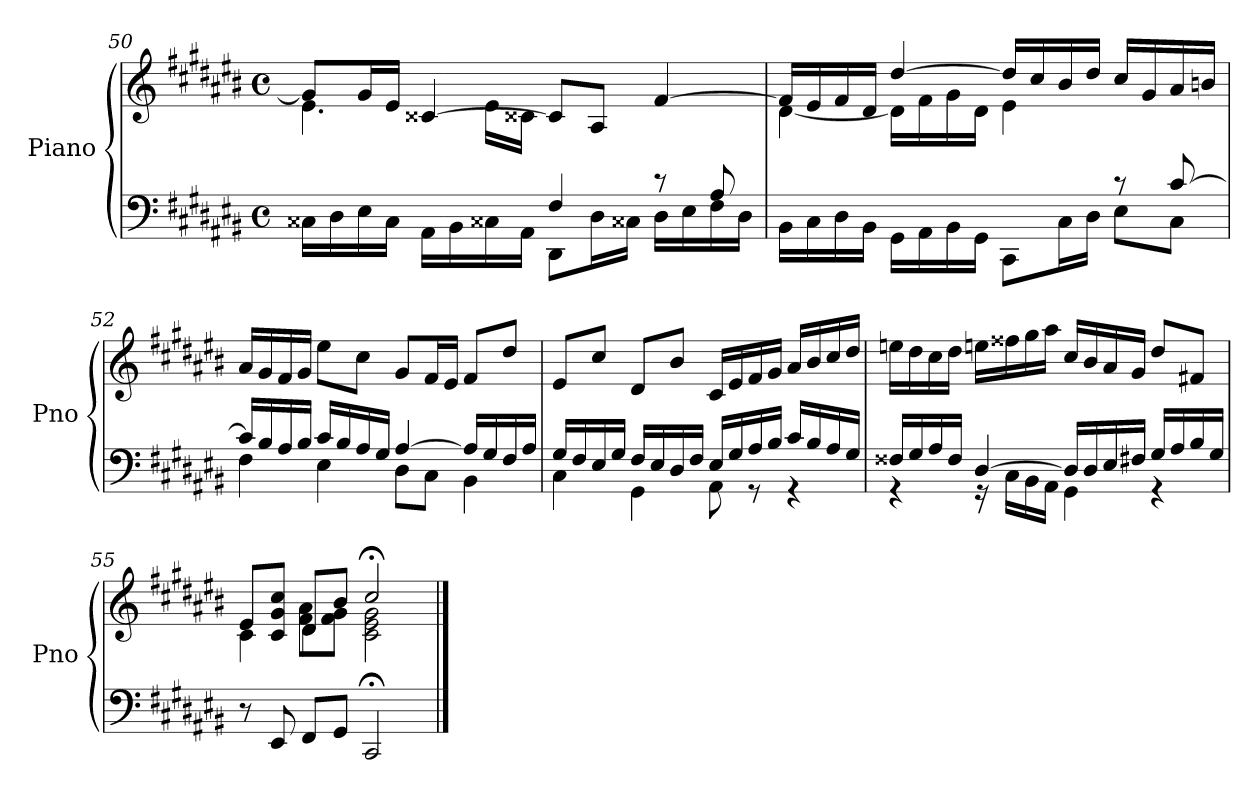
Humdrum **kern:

**kern	**kern
*part1	*part1
*staff2	*staff1
*I"Piano	*
*I'Pno	*
*clefF4	*clefG2
*k[f#c#g#d#a#e#b#]	*k[f#c#g#d#a#e#b#]
*C#:	*C#:
*M4/4	*M4/4
*met(c)	*met(c)
=50	=50
*^	*^
2ryy	16C##X\LL	8g#/L]	4.e#\
.	16D#\	.	.
.	16E#\	16g#/L	.
.	16C##\JJ	16e#/JJ	.
.	16AA#\LL	[4c##X/	.
.	16BB#\	.	.
.	16C##X\	.	16e#\LL
.	16AA#\JJ	.	16c##X\JJ
4F#/	8DD#\L	8c##/L]	4ryy
.	16D#\L	8A#/J	.
.	16C##X\JJ	.	.
8ryy	16D#\LL	[4f#/	8rEE
.	16E#\	.	.
8A#/	16F#\	.	8ryy
.	16D#\JJ	.	.
=51	=51	=51	=51
16BB#\LL	2.ryy	16f#/LL]	[4d#\
16C#\	.	16e#/	.
16D#\	.	16f#/	.
16BB#\JJ	.	16d#/JJ	.
16GG#\LL	.	[4dd#/	16d#\LL]
16AA#\	.	.	16f#\
16BB#\	.	.	16g#\
16GG#\JJ	.	.	16d#\JJ
8CC#\L	.	16dd#/LL]	4e#\
.	.	16cc#/	.
16C#\L	.	16b#/	.
16D#\JJ	.	16dd#/JJ	.
8rc	8E#\L	16cc#/LL	4ryy
.	.	16g#/	.
[8c#/	8C#\J	16a#/	.
.	.	16bn/JJ	.
*	*	*v	*v
!!LO:LB:g=z
=52	=52	=52
16c#/LL]	4F#\	16a#/LL
16B#/	.	16g#/
16A#/	.	16f#/
16B#/JJ	.	16g#/JJ
16c#/LL	4E#\	8ee#\L
16B#/	.	.
16A#/	.	8cc#\J
16G#/JJ	.	.
[4A#/	8D#\L	8g#/L
.	8C#\J	16f#/L
.	.	16e#/JJ
16A#/LL]	4BB#\	8f#/L
16G#/	.	.
16F#/	.	8dd#/J
16A#/JJ	.	.
=53	=53	=53
16G#/LL	4C#\	8e#/L
16F#/	.	.
16E#/	.	8cc#/J
16G#/JJ	.	.
16F#/LL	4GG#\	8d#/L
16E#/	.	.
16D#/	.	8b#/J
16F#/JJ	.	.
16E#/LL	8AA#\	16c#/LL
16G#/	.	16e#/
16A#/	8rGG	16f#/
16B#/JJ	.	16g#/JJ
16c#/LL	4rGG	16a#/LL
16B#/	.	16b#/
16A#/	.	16cc#/
16G#/JJ	.	16dd#/JJ
!!LO:LB:g=z
=54	=54	=54
16F##X/LL	4rGG	16een\LL
16G#/	.	16dd#\
16A#/	.	16cc#\
16F##/JJ	.	16dd#\JJ
[4D#/	16rGG	16een\LL
.	16C#\LL	16ff##X\
.	16BB#\	16gg#\
.	16AA#\JJ	16aa#\JJ
16D#/LL]	4GG#\	16cc#/LL
16D#/	.	16b#/
16E#/	.	16a#/
16F#X/JJ	.	16g#/JJ
16G#/LL	4rGG	8dd#/L
16A#/	.	.
16B#/	.	8f#X/J
16G#/JJ	.	.
*v	*v	*
=55	=55
*	*^
*	*	*^
8r	8e#/L	4c#\	4ryy
8EE#/	8c#/ 8g#/ 8cc#/J	.	.
8FF#/L	8d#/L	8f#\ 8a#\L	4d#\
8GG#/J	8b#/J	8f#\ 8g#\J	.
2CC#;/	2cc#;</	2c#\ 2e#\ 2g#\	2ryy
*	*v	*v	*v
==	==
*-	*-
